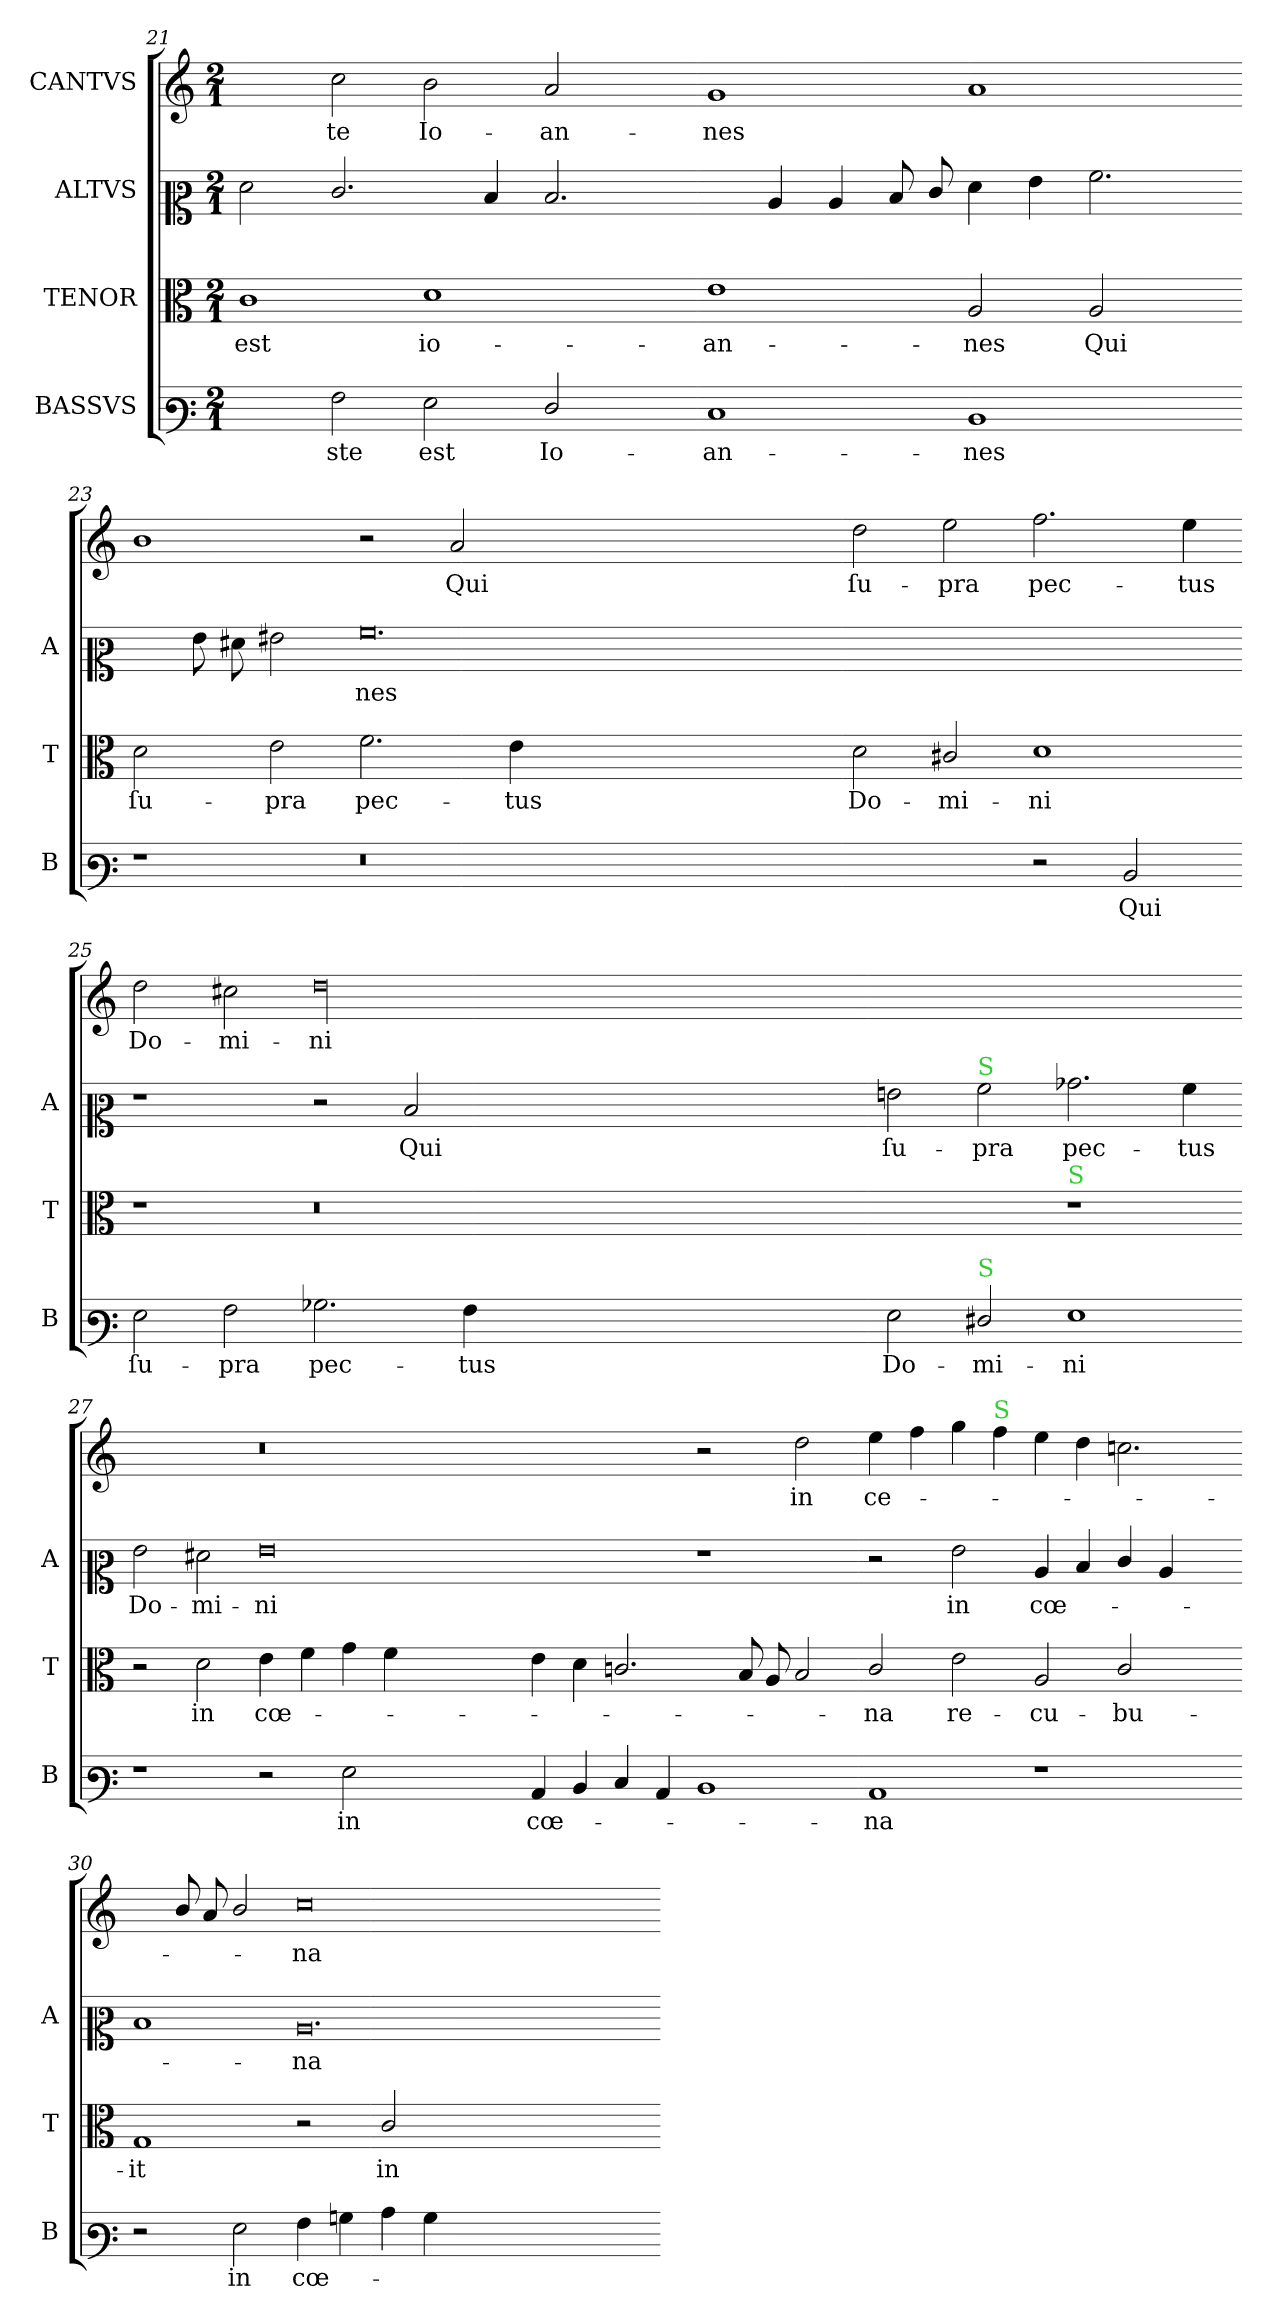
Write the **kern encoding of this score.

**kern	**text	**kern	**text	**kern	**text	**kern	**text
*part4	*part4	*part3	*part3	*part2	*part2	*part1	*part1
*staff4	*staff4	*staff3	*staff3	*staff2	*staff2	*staff1	*staff1
*I"BASSVS	*	*I"TENOR	*	*I"ALTVS	*	*I"CANTVS	*
*I'B	*	*I'T	*	*I'A	*	*	*
*clefF3	*	*clefC3	*	*clefC2	*	*clefG2	*
*k[]	*	*k[]	*	*k[]	*	*k[]	*
*a:	*	*a:	*	*a:	*	*a:	*
*M2/1	*	*M2/1	*	*M2/1	*	*M2/1	*
=21	=21	=21	=21	=21	=21	=21	=21
!	!	!	!LO:LY:i	!	!	!	!
2ryy	.	1c	est	2f\	.	2ryy	.
!	!LO:LY:i	!	!	!	!	!	!LO:LY:i
2A\	-ste	.	.	2.e/	.	2cc\	-te
!	!LO:LY:i	!	!LO:LY:i	!	!	!	!LO:LY:i
2G\	est	1d	io-	.	.	2b\	Io-
.	.	.	.	4d/	.	.	.
!	!LO:LY:i	!	!	!	!	!	!LO:LY:i
2F/	Io-	.	.	2.d/	.	2a/	-an-
4ryy	.	4ryy	.	.	.	4ryy	.
=22-	=22-	=22-	=22-	=22-	=22-	=22-	=22-
!	!LO:LY:i	!	!LO:LY:i	!	!	!	!LO:LY:i
1E	-an-	1e	-an-	4ryy	.	1g	-nes
.	.	.	.	4c/	.	.	.
.	.	.	.	4c/	.	.	.
.	.	.	.	8d/	.	.	.
.	.	.	.	8e/	.	.	.
!	!LO:LY:i	!	!LO:LY:i	!	!	!	!
1D	-nes	2A/	-nes	4f\	.	1a	.
.	.	.	.	4g\	.	.	.
.	.	2A/	Qui	2.a\	.	.	.
4ryy	.	4ryy	.	.	.	4ryy	.
=23-	=23-	=23-	=23-	=23-	=23-	=23-	=23-
1r	.	2d\	ſu-	4ryy	.	1b	.
.	.	.	.	8g\	.	.	.
.	.	.	.	8f#X\	.	.	.
.	.	2e\	-pra	2g#X\	.	.	.
0r	.	2.f\	pec-	0.a	-nes	2r	.
.	.	.	.	.	.	2a/	Qui
.	.	4e\	-tus	.	.	.	.
.	.	0ryy	.	.	.	0ryy	.
1ryy	.	.	.	.	.	.	.
=24-	=24-	=24-	=24-	=24-	=24-	=24-	=24-
1ryy	.	2d\	Do-	0ryy	.	2dd\	ſu-
.	.	2c#X/	-mi-	.	.	2ee\	-pra
2r	.	1d	-ni	.	.	2.ff\	pec-
2D/	Qui	.	.	.	.	.	.
.	.	.	.	.	.	4ee\	-tus
=25-	=25-	=25-	=25-	=25-	=25-	=25-	=25-
2G\	ſu-	1r	.	1r	.	2dd\	Do-
2A\	-pra	.	.	.	.	2cc#X\	-mi-
2.B-X\	pec-	0r	.	2r	.	00dd	-ni
.	.	.	.	2d/	Qui	.	.
4A\	-tus	.	.	.	.	.	.
0.ryy	.	.	.	0.ryy	.	.	.
.	.	0ryy	.	.	.	.	.
=26-	=26-	=26-	=26-	=26-	=26-	=26-	=26-
2G\	Do-	1ryy	.	2gn\	ſu-	0ryy	.
!	!	!	!	!LO:TX:a:color=limegreen:t=S	!	!	!
!LO:TX:a:color=limegreen:t=S	!	!	!	!	!	!	!
2F#X/	-mi-	.	.	2a\	-pra	.	.
!	!	!LO:TX:a:color=limegreen:t=S	!	!	!	!	!
1G	-ni	1r	.	2.b-X\	pec-	.	.
.	.	.	.	4a\	-tus	.	.
=27-	=27-	=27-	=27-	=27-	=27-	=27-	=27-
1r	.	2r	.	2g\	Do-	1ryy	.
.	.	2d\	in	2f#X\	-mi-	.	.
2r	.	4e\	cœ-	0g	-ni	0r	.
.	.	4f\	.	.	.	.	.
2G\	in	4g\	.	.	.	.	.
.	.	4f\	.	.	.	.	.
1ryy	.	1ryy	.	.	.	.	.
=28-	=28-	=28-	=28-	=28-	=28-	=28-	=28-
4C/	cœ-	4e\	.	1ryy	.	1ryy	.
4D/	.	4d\	.	.	.	.	.
4E/	.	2.cn/	.	.	.	.	.
4C/	.	.	.	.	.	.	.
1D	.	.	.	1r	.	2r	.
.	.	8B/	.	.	.	.	.
.	.	8A/	.	.	.	.	.
.	.	2B/	.	.	.	2dd\	in
=29-	=29-	=29-	=29-	=29-	=29-	=29-	=29-
1C	-na	2c/	-na	2r	.	4ee\	ce-
.	.	.	.	.	.	4ff\	.
.	.	2e\	re-	2g\	in	4gg\	.
!	!	!	!	!	!	!LO:TX:a:color=limegreen:t=S	!
.	.	.	.	.	.	4ff\	.
1r	.	2A/	-cu-	4c/	cœ-	4ee\	.
.	.	.	.	4d/	.	4dd\	.
.	.	2c/	-bu-	4e/	.	2.ccn\	.
.	.	.	.	4c/	.	.	.
4ryy	.	4ryy	.	4ryy	.	.	.
=30-	=30-	=30-	=30-	=30-	=30-	=30-	=30-
2r	.	1G	-it	1d	.	4ryy	.
.	.	.	.	.	.	8b/	.
.	.	.	.	.	.	8a/	.
2G\	in	.	.	.	.	2b/	.
4A\	cœ-	2r	.	0.c	-na	0cc	-na
4Bn\	.	.	.	.	.	.	.
!	!	!	!LO:LY:i	!	!	!	!
4c\	.	2c/	in	.	.	.	.
4B\	.	.	.	.	.	.	.
0ryy	.	0ryy	.	.	.	.	.
.	.	.	.	.	.	1ryy	.
=-	=-	=-	=-	=-	=-	=-	=-
*-	*-	*-	*-	*-	*-	*-	*-
